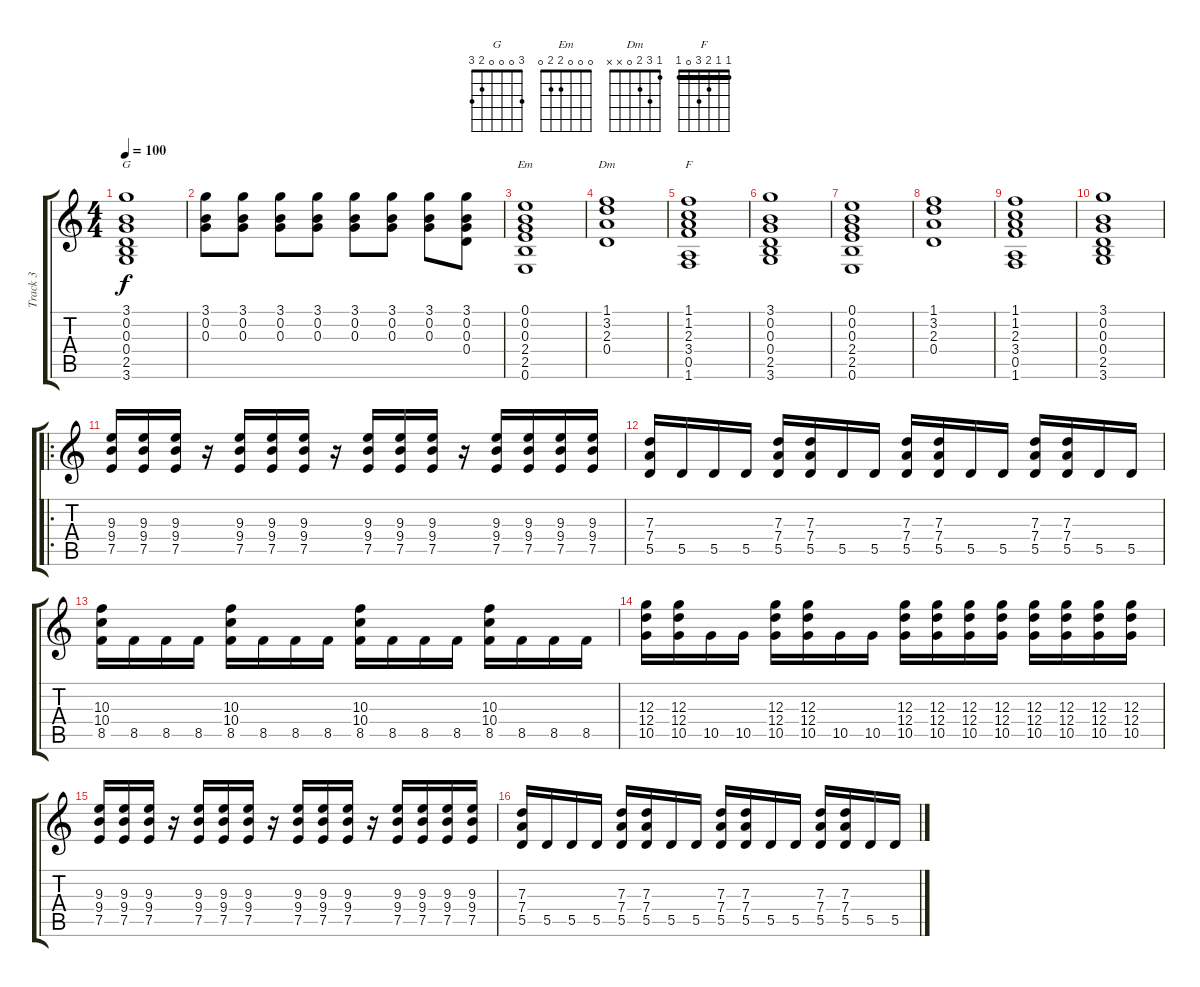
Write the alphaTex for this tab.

\track ("Track 3" "Track 3") {instrument electricguitarjazz}
\staff {score tabs}
\tuning (E4 B3 G3 D3 A2 E2) {hide}
\chord ("G" 3 0 0 0 2 3)
\chord ("Em" 0 0 0 2 2 0)
\chord ("Dm" 1 3 2 0 x x)
\chord ("F" 1 1 2 3 0 1) {barre 1}
\ts (4 4)
\tempo 100
\clef g2
\ks c
(3.1 0.2 0.3 0.4 2.5 3.6).1{ch "G" dy f} |
(3.1 0.2 0.3).8 (3.1 0.2 0.3).8 (3.1 0.2 0.3).8 (3.1 0.2 0.3).8 (3.1 0.2 0.3).8 (3.1 0.2 0.3).8 (3.1 0.2 0.3).8 (3.1 0.2 0.3 0.4).8 |
(0.1 0.2 0.3 2.4 2.5 0.6).1{ch "Em"} |
(1.1 3.2 2.3 0.4).1{ch "Dm"} |
(1.1 1.2 2.3 3.4 0.5 1.6).1{ch "F"} |
(3.1 0.2 0.3 0.4 2.5 3.6).1 |
(0.1 0.2 0.3 2.4 2.5 0.6).1 |
(1.1 3.2 2.3 0.4).1 |
(1.1 1.2 2.3 3.4 0.5 1.6).1 |
(3.1 0.2 0.3 0.4 2.5 3.6).1 |
\ro
(9.3 9.4 7.5).16 (9.3 9.4 7.5).16 (9.3 9.4 7.5).16 r.16 (9.3 9.4 7.5).16 (9.3 9.4 7.5).16 (9.3 9.4 7.5).16 r.16 (9.3 9.4 7.5).16 (9.3 9.4 7.5).16 (9.3 9.4 7.5).16 r.16 (9.3 9.4 7.5).16 (9.3 9.4 7.5).16 (9.3 9.4 7.5).16 (9.3 9.4 7.5).16 |
(7.3 7.4 5.5).16 5.5.16 5.5.16 5.5.16 (7.3 7.4 5.5).16 (7.3 7.4 5.5).16 5.5.16 5.5.16 (7.3 7.4 5.5).16 (7.3 7.4 5.5).16 5.5.16 5.5.16 (7.3 7.4 5.5).16 (7.3 7.4 5.5).16 5.5.16 5.5.16 |
(10.3 10.4 8.5).16 8.5.16 8.5.16 8.5.16 (10.3 10.4 8.5).16 8.5.16 8.5.16 8.5.16 (10.3 10.4 8.5).16 8.5.16 8.5.16 8.5.16 (10.3 10.4 8.5).16 8.5.16 8.5.16 8.5.16 |
(12.3 12.4 10.5).16 (12.3 12.4 10.5).16 10.5.16 10.5.16 (12.3 12.4 10.5).16 (12.3 12.4 10.5).16 10.5.16 10.5.16 (12.3 12.4 10.5).16 (12.3 12.4 10.5).16 (12.3 12.4 10.5).16 (12.3 12.4 10.5).16 (12.3 12.4 10.5).16 (12.3 12.4 10.5).16 (12.3 12.4 10.5).16 (12.3 12.4 10.5).16 |
(9.3 9.4 7.5).16 (9.3 9.4 7.5).16 (9.3 9.4 7.5).16 r.16 (9.3 9.4 7.5).16 (9.3 9.4 7.5).16 (9.3 9.4 7.5).16 r.16 (9.3 9.4 7.5).16 (9.3 9.4 7.5).16 (9.3 9.4 7.5).16 r.16 (9.3 9.4 7.5).16 (9.3 9.4 7.5).16 (9.3 9.4 7.5).16 (9.3 9.4 7.5).16 |
(7.3 7.4 5.5).16 5.5.16 5.5.16 5.5.16 (7.3 7.4 5.5).16 (7.3 7.4 5.5).16 5.5.16 5.5.16 (7.3 7.4 5.5).16 (7.3 7.4 5.5).16 5.5.16 5.5.16 (7.3 7.4 5.5).16 (7.3 7.4 5.5).16 5.5.16 5.5.16
